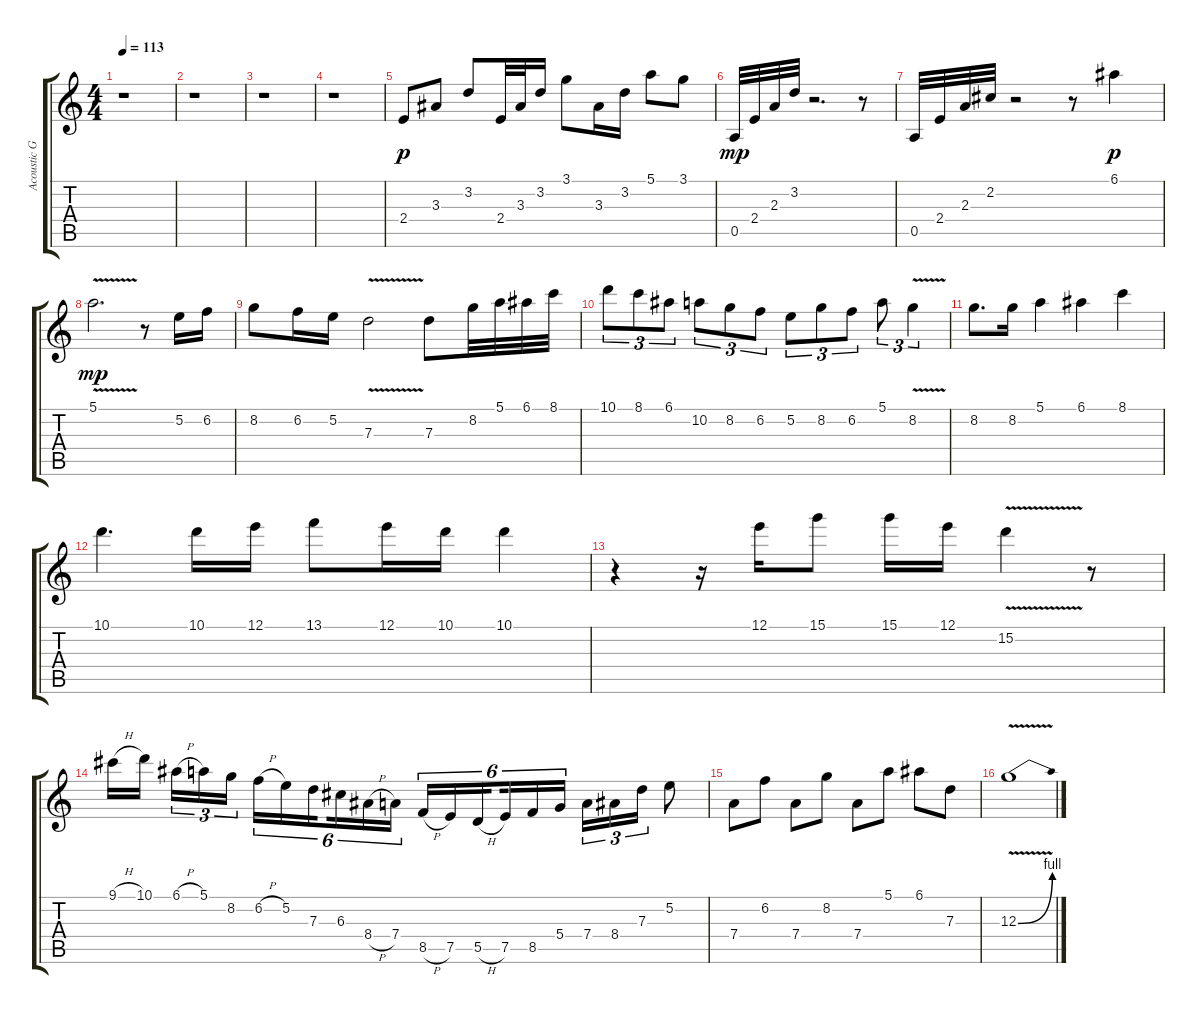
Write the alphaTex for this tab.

\track ("Acoustic Guitar I" "Acoustic G") {instrument acousticguitarsteel}
\staff {score tabs}
\tuning (E4 B3 G3 D3 A2 E2) {hide}
\ts (4 4)
\tempo 113
\clef g2
\ks c
r.1{dy p} |
r.1 |
r.1 |
r.1 |
2.4.8 3.3.8 3.2.8 2.4.32 3.3.32 3.2.16 3.1.8 3.3.16 3.2.16 5.1.8 3.1.8 |
0.5.32{dy mp} 2.4.32 2.3.32 3.2.32 r.2{d} r.8 |
0.5.32 2.4.32 2.3.32 2.2.32 r.2 r.8 6.1.4{dy p} |
5.1{v}.2{d dy mp} r.8 5.2.16 6.2.16 |
8.2.8 6.2.16 5.2.16 7.3{v}.2 7.3.8 8.2.32 5.1.32 6.1.32 8.1.32 |
10.1.8{tu (3 2)} 8.1.8{tu (3 2)} 6.1.8{tu (3 2)} 10.2.8{tu (3 2)} 8.2.8{tu (3 2)} 6.2.8{tu (3 2)} 5.2.8{tu (3 2)} 8.2.8{tu (3 2)} 6.2.8{tu (3 2)} 5.1.8{tu (3 2)} 8.2{v}.4{tu (3 2)} |
8.2.8{d} 8.2.16 5.1.4 6.1.4 8.1.4 |
10.1.4{d} 10.1.16 12.1.16 13.1.8 12.1.16 10.1.16 10.1.4 |
r.4 r.16 12.1.16 15.1.8 15.1.16 12.1.16 15.2{v}.4 r.8 |
9.1{h}.16 10.1.16{beam splitsecondary} 6.1{h}.16{tu (3 2)} 5.1.16{tu (3 2)} 8.2.16{tu (3 2)} 6.2{h}.16{tu (6 4)} 5.2.16{tu (6 4)} 7.3.16{tu (6 4) beam splitsecondary} 6.3.16{tu (6 4)} 8.4{h}.16{tu (6 4)} 7.4.16{tu (6 4)} 8.5{h}.16{tu (6 4)} 7.5.16{tu (6 4)} 5.5{h}.16{tu (6 4) beam splitsecondary} 7.5.16{tu (6 4)} 8.5.16{tu (6 4)} 5.4.16{tu (6 4)} 7.4.16{tu (3 2)} 8.4.16{tu (3 2)} 7.3.16{tu (3 2)} 5.2.8 |
7.4.8 6.2.8 7.4.8 8.2.8 7.4.8 5.1.8 6.1.8 7.3.8 |
12.3{be (bend 0 0 60 4) v}.1
